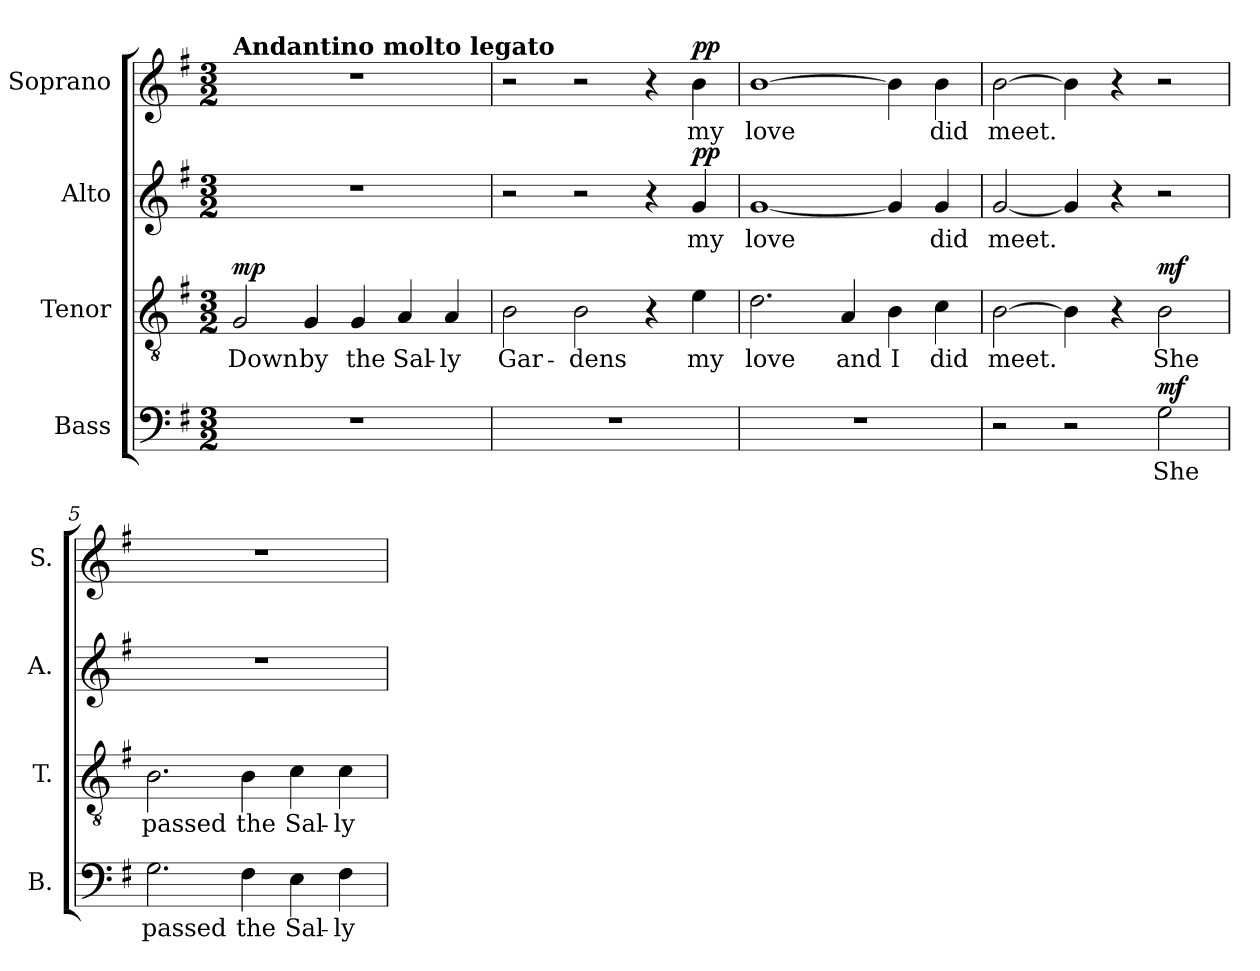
**kern	**text	**dynam	**kern	**text	**dynam	**kern	**text	**dynam	**kern	**text	**dynam
*part4	*part4	*part4	*part3	*part3	*part3	*part2	*part2	*part2	*part1	*part1	*part1
*staff4	*staff4	*staff4	*staff3	*staff3	*staff3	*staff2	*staff2	*staff2	*staff1	*staff1	*staff1
*I"Bass	*	*	*I"Tenor	*	*	*I"Alto	*	*	*I"Soprano	*	*
*I'B.	*	*	*I'T.	*	*	*I'A.	*	*	*I'S.	*	*
!!LO:PB:g=z
*clefF4	*	*	*clefGv2	*	*	*clefG2	*	*	*clefG2	*	*
*	*	*	*ITrd7c12	*	*	*	*	*	*	*	*
*k[f#]	*	*	*k[f#]	*	*	*k[f#]	*	*	*k[f#]	*	*
*G:	*	*	*G:	*	*	*G:	*	*	*G:	*	*
*M3/2	*	*	*M3/2	*	*	*M3/2	*	*	*M3/2	*	*
=1	=1	=1	=1	=1	=1	=1	=1	=1	=1	=1	=1
!LO:N:vis=1	!	!	!	!	!	!	!	!	!	!	!
!	!	!	!	!	!	!	!	!	!LO:TX:a:B:t=Andantino molto legato	!	!
!	!	!	!	!LO:LY:b:color=#000000	!	!LO:N:vis=1	!	!	!LO:N:vis=1	!	!
1.r	.	.	2GGi/	Down	mp	1.r	.	.	1.r	.	.
!	!	!	!	!LO:LY:b:color=#000000	!	!	!	!	!	!	!
.	.	.	4GGi/	by	.	.	.	.	.	.	.
!	!	!	!	!LO:LY:b:color=#000000	!	!	!	!	!	!	!
.	.	.	4GGi/	the	.	.	.	.	.	.	.
!	!	!	!	!LO:LY:b:color=#000000	!	!	!	!	!	!	!
.	.	.	4AAi/	Sal-	.	.	.	.	.	.	.
!	!	!	!	!LO:LY:b:color=#000000	!	!	!	!	!	!	!
.	.	.	4AAi/	-ly	.	.	.	.	.	.	.
=2	=2	=2	=2	=2	=2	=2	=2	=2	=2	=2	=2
!LO:N:vis=1	!	!	!	!	!	!	!	!	!	!	!
!	!	!	!	!LO:LY:b:color=#000000	!	!	!	!	!	!	!
1.r	.	.	2BBi\	Gar-	.	2r	.	.	2r	.	.
!	!	!	!	!LO:LY:b:color=#000000	!	!	!	!	!	!	!
.	.	.	2BBi\	-dens	.	2r	.	.	2r	.	.
.	.	.	4r	.	.	4r	.	.	4r	.	.
!	!	!	!	!LO:LY:b:color=#000000	!	!	!	!	!	!	!
!	!	!	!	!	!	!	!LO:LY:b:color=#000000	!	!	!	!
!	!	!	!	!	!	!	!	!	!	!LO:LY:b:color=#000000	!
.	.	.	4Ei\	my	.	4gi/	my	pp	4bi\	my	pp
=3	=3	=3	=3	=3	=3	=3	=3	=3	=3	=3	=3
!LO:N:vis=1	!	!	!	!	!	!	!	!	!	!	!
!	!	!	!	!LO:LY:b:color=#000000	!	!	!	!	!	!	!
!	!	!	!	!	!	!	!LO:LY:b:color=#000000	!	!	!	!
!	!	!	!	!	!	!	!	!	!	!LO:LY:b:color=#000000	!
1.r	.	.	2.Di\	love	.	[<1gi	love	.	[>1bi	love	.
!	!	!	!	!LO:LY:b:color=#000000	!	!	!	!	!	!	!
.	.	.	4AAi/	and	.	.	.	.	.	.	.
!	!	!	!	!LO:LY:b:color=#000000	!	!	!	!	!	!	!
.	.	.	4BBi\	I	.	4gi/]	.	.	4bi\]	.	.
!	!	!	!	!LO:LY:b:color=#000000	!	!	!	!	!	!	!
!	!	!	!	!	!	!	!LO:LY:b:color=#000000	!	!	!	!
!	!	!	!	!	!	!	!	!	!	!LO:LY:b:color=#000000	!
.	.	.	4Ci\	did	.	4gi/	did	.	4bi\	did	.
!!LO:LB:g=z
=4	=4	=4	=4	=4	=4	=4	=4	=4	=4	=4	=4
!	!	!	!	!LO:LY:b:color=#000000	!	!	!	!	!	!	!
!	!	!	!	!	!	!	!LO:LY:b:color=#000000	!	!	!	!
!	!	!	!	!	!	!	!	!	!	!LO:LY:b:color=#000000	!
2r	.	.	[>2BBi\	meet.	.	[<2gi/	meet.	.	[>2bi\	meet.	.
2r	.	.	4BBi\]	.	.	4gi/]	.	.	4bi\]	.	.
.	.	.	4r	.	.	4r	.	.	4r	.	.
!	!LO:LY:b:color=#000000	!	!	!	!	!	!	!	!	!	!
!	!	!	!	!LO:LY:b:color=#000000	!	!	!	!	!	!	!
2Gi\	She	mf	2BBi\	She	mf	2r	.	.	2r	.	.
=5	=5	=5	=5	=5	=5	=5	=5	=5	=5	=5	=5
!	!LO:LY:b:color=#000000	!	!	!	!	!	!	!	!	!	!
!	!	!	!	!LO:LY:b:color=#000000	!	!LO:N:vis=1	!	!	!LO:N:vis=1	!	!
2.Gi\	passed	.	2.BBi\	passed	.	1.r	.	.	1.r	.	.
!	!LO:LY:b:color=#000000	!	!	!	!	!	!	!	!	!	!
!	!	!	!	!LO:LY:b:color=#000000	!	!	!	!	!	!	!
4F#i\	the	.	4BBi\	the	.	.	.	.	.	.	.
!	!LO:LY:b:color=#000000	!	!	!	!	!	!	!	!	!	!
!	!	!	!	!LO:LY:b:color=#000000	!	!	!	!	!	!	!
4Ei\	Sal-	.	4Ci\	Sal-	.	.	.	.	.	.	.
!	!LO:LY:b:color=#000000	!	!	!	!	!	!	!	!	!	!
!	!	!	!	!LO:LY:b:color=#000000	!	!	!	!	!	!	!
4F#i\	-ly	.	4Ci\	-ly	.	.	.	.	.	.	.
=	=	=	=	=	=	=	=	=	=	=	=
*-	*-	*-	*-	*-	*-	*-	*-	*-	*-	*-	*-
